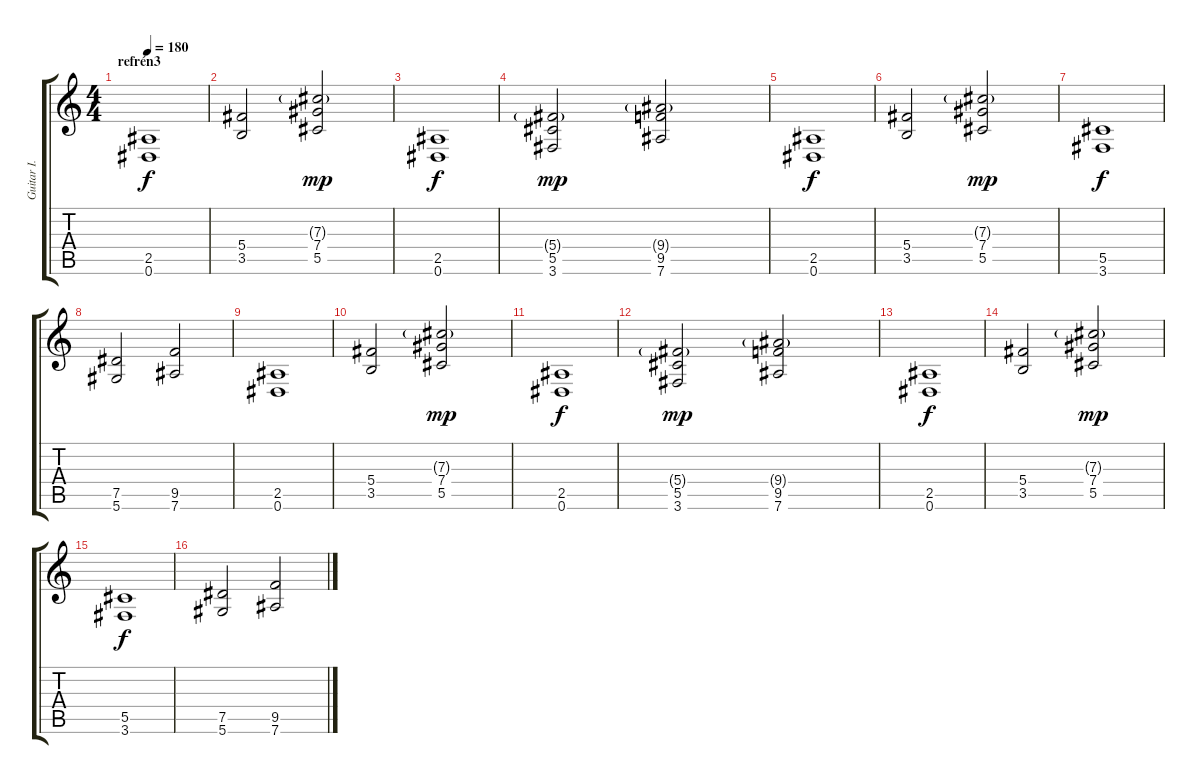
\track ("Guitar I." "Guitar I.") {instrument distortionguitar}
\staff {score tabs}
\tuning (Eb4 Bb3 Gb3 Db3 Ab2 Eb2) {hide}
\ts (4 4)
\section ("" "refrén3")
\tempo 180
\clef g2
\ks c
(2.5 0.6).1{dy f volume 13} |
(5.4 3.5).2 (7.3{g} 7.4 5.5).2{dy mp} |
(2.5 0.6).1{dy f} |
(5.4{g} 5.5 3.6).2{dy mp} (9.4{g} 9.5 7.6).2 |
(2.5 0.6).1{dy f} |
(5.4 3.5).2 (7.3{g} 7.4 5.5).2{dy mp} |
(5.5 3.6).1{dy f} |
(7.5 5.6).2 (9.5 7.6).2 |
(2.5 0.6).1 |
(5.4 3.5).2 (7.3{g} 7.4 5.5).2{dy mp} |
(2.5 0.6).1{dy f} |
(5.4{g} 5.5 3.6).2{dy mp} (9.4{g} 9.5 7.6).2 |
(2.5 0.6).1{dy f} |
(5.4 3.5).2 (7.3{g} 7.4 5.5).2{dy mp} |
(5.5 3.6).1{dy f} |
(7.5 5.6).2 (9.5 7.6).2
